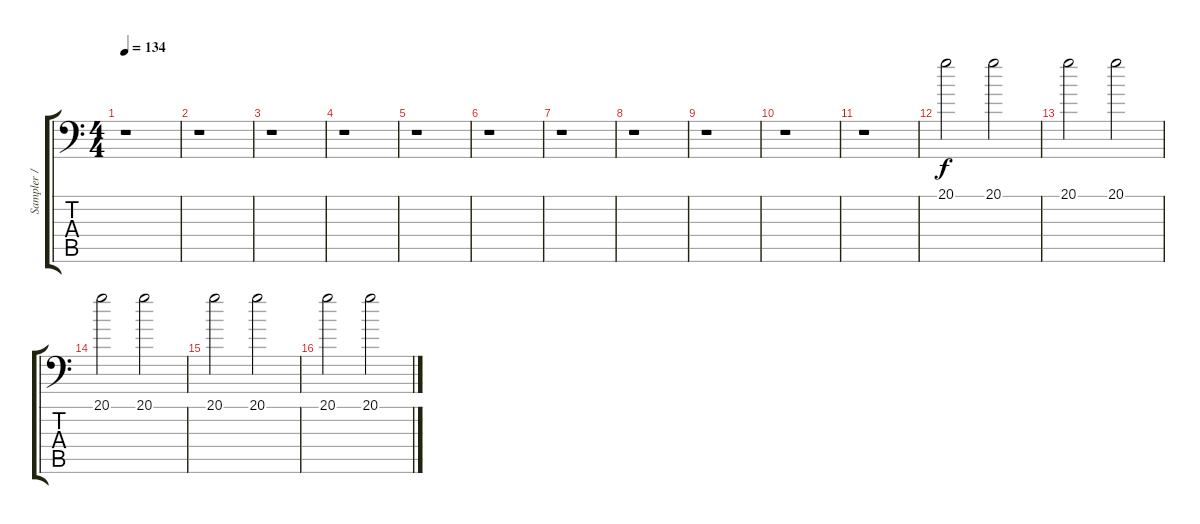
\track ("Sampler / Keys - Craig" "Sampler / ") {instrument sitar}
\staff {score tabs}
\tuning (B3 Gb3 D3 A2 E2 A1) {hide}
\ts (4 4)
\tempo 134
\clef f4
\ks c
r.1{dy f} |
r.1 |
r.1 |
r.1 |
r.1 |
r.1 |
r.1 |
r.1 |
r.1 |
r.1 |
r.1 |
20.1.2 20.1.2 |
20.1.2 20.1.2 |
20.1.2 20.1.2 |
20.1.2 20.1.2 |
20.1.2 20.1.2
